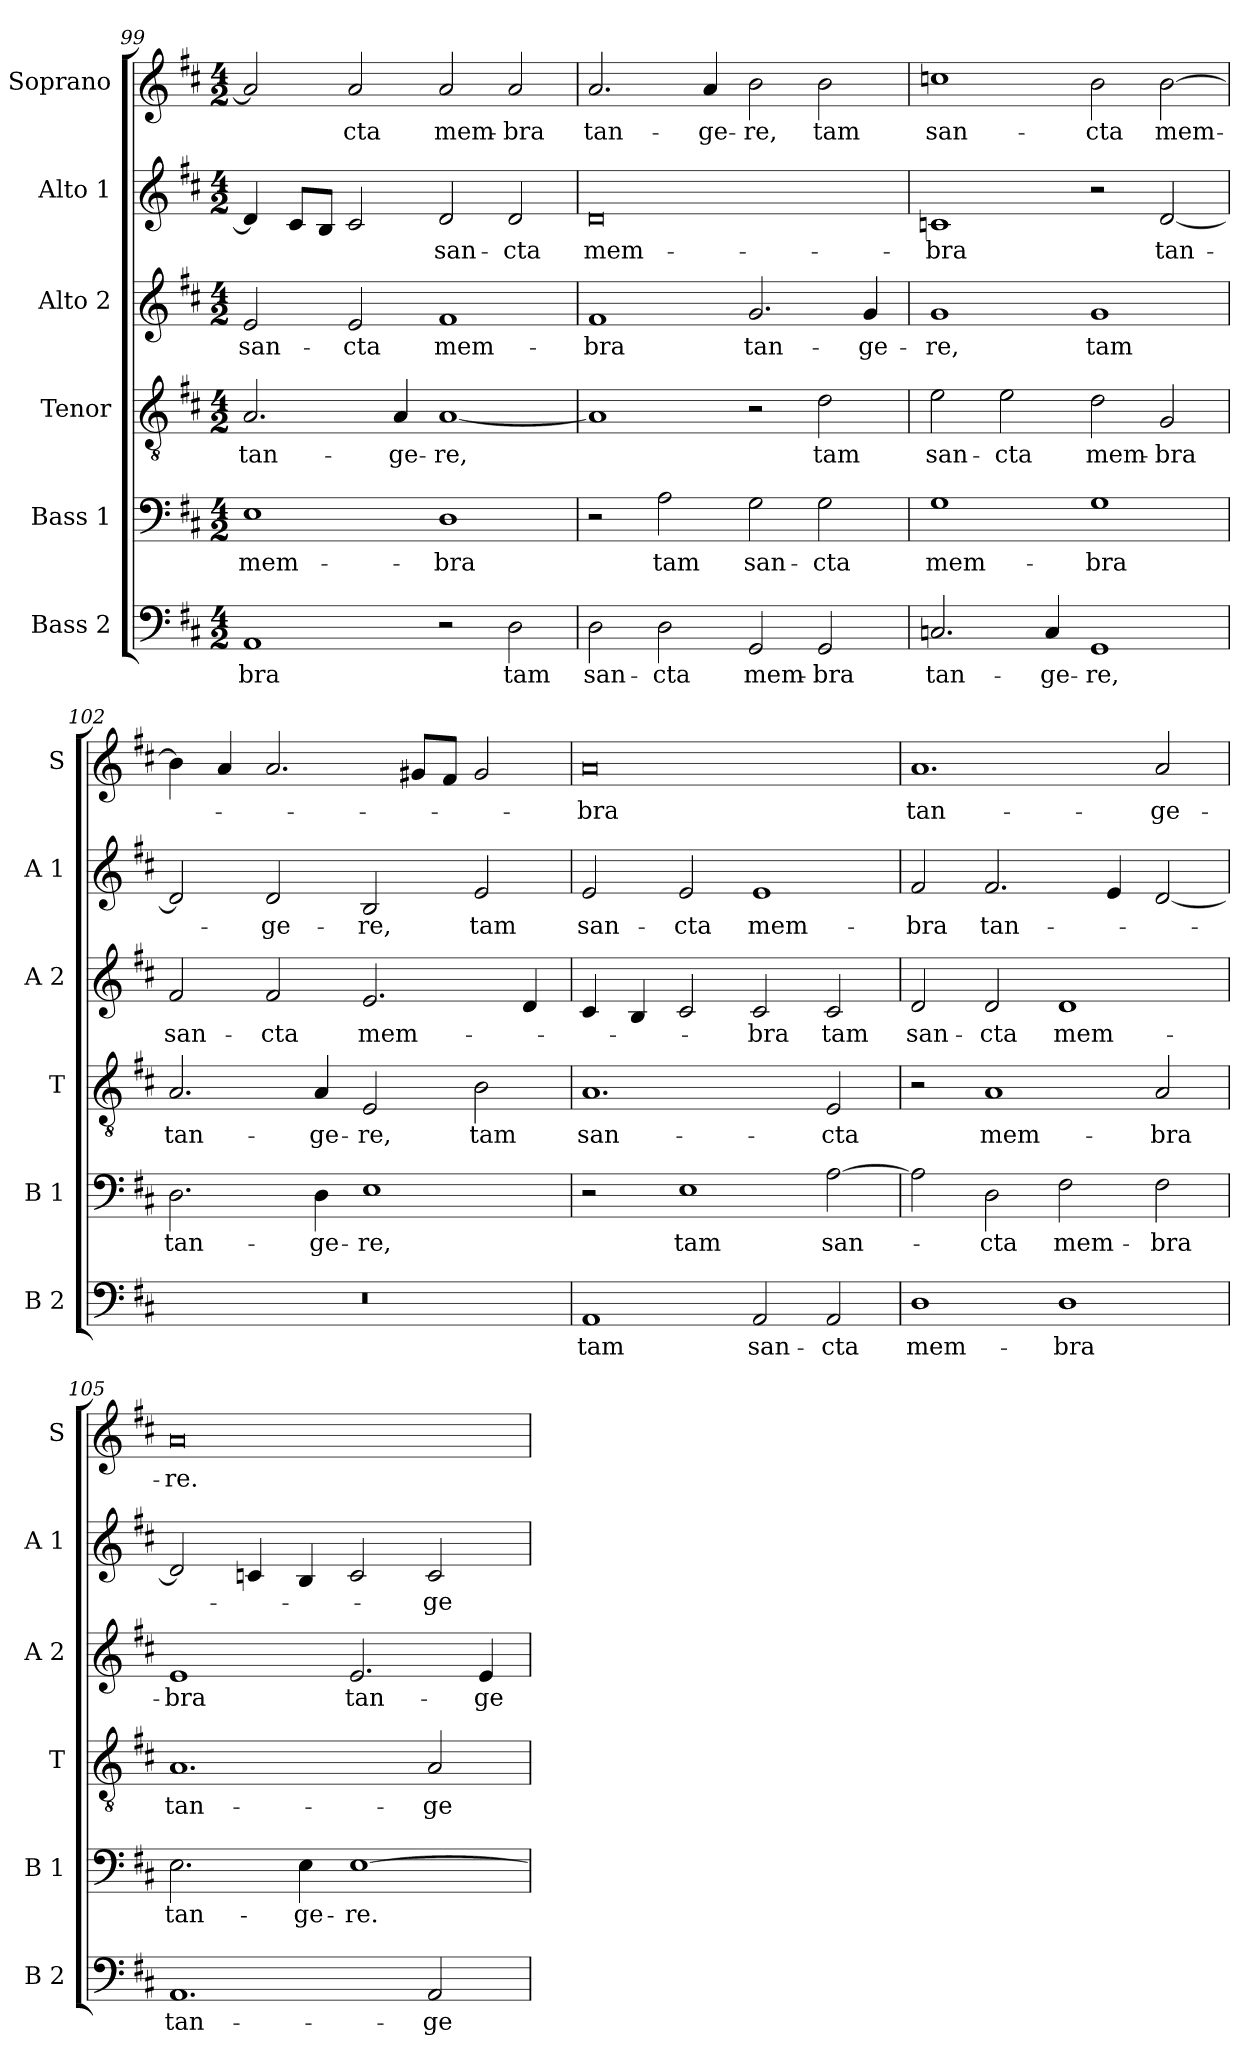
**kern	**text	**kern	**text	**kern	**text	**kern	**text	**kern	**text	**kern	**text
*part6	*part6	*part5	*part5	*part4	*part4	*part3	*part3	*part2	*part2	*part1	*part1
*staff6	*staff6	*staff5	*staff5	*staff4	*staff4	*staff3	*staff3	*staff2	*staff2	*staff1	*staff1
*I"Bass 2	*	*I"Bass 1	*	*I"Tenor	*	*I"Alto 2	*	*I"Alto 1	*	*I"Soprano	*
*I'B 2	*	*I'B 1	*	*I'T	*	*I'A 2	*	*I'A 1	*	*I'S	*
!!LO:LB:g=z
*clefF4	*	*clefF4	*	*clefGv2	*	*clefG2	*	*clefG2	*	*clefG2	*
*k[f#c#]	*	*k[f#c#]	*	*k[f#c#]	*	*k[f#c#]	*	*k[f#c#]	*	*k[f#c#]	*
*D:	*	*D:	*	*D:	*	*D:	*	*D:	*	*D:	*
*M4/2	*	*M4/2	*	*M4/2	*	*M4/2	*	*M4/2	*	*M4/2	*
=99	=99	=99	=99	=99	=99	=99	=99	=99	=99	=99	=99
!	!LO:LY:b	!	!LO:LY:b	!	!LO:LY:b	!	!LO:LY:b	!	!	!	!
1AA	-bra	1E	mem-	2.A/	tan-	2e/	san-	4d/]	.	2a/]	.
.	.	.	.	.	.	.	.	8c#/L	.	.	.
.	.	.	.	.	.	.	.	8B/J	.	.	.
!	!	!	!	!	!	!	!LO:LY:b	!	!	!	!LO:LY:b
.	.	.	.	.	.	2e/	-cta	2c#/	.	2a/	-cta
!	!	!	!	!	!LO:LY:b	!	!	!	!	!	!
.	.	.	.	4A/	-ge-	.	.	.	.	.	.
!	!	!	!LO:LY:b	!	!LO:LY:b	!	!LO:LY:b	!	!LO:LY:b	!	!LO:LY:b
2r	.	1D	-bra	[1A	-re,	1f#	mem-	2d/	san-	2a/	mem-
!	!LO:LY:b	!	!	!	!	!	!	!	!LO:LY:b	!	!LO:LY:b
2D\	tam	.	.	.	.	.	.	2d/	-cta	2a/	-bra
=100	=100	=100	=100	=100	=100	=100	=100	=100	=100	=100	=100
!	!LO:LY:b	!	!	!	!	!	!LO:LY:b	!	!LO:LY:b	!	!LO:LY:b
2D\	san-	2r	.	1A]	.	1f#	-bra	0d	mem-	2.a/	tan-
!	!LO:LY:b	!	!LO:LY:b	!	!	!	!	!	!	!	!
2D\	-cta	2A\	tam	.	.	.	.	.	.	.	.
!	!	!	!	!	!	!	!	!	!	!	!LO:LY:b
.	.	.	.	.	.	.	.	.	.	4a/	-ge-
!	!LO:LY:b	!	!LO:LY:b	!	!	!	!LO:LY:b	!	!	!	!LO:LY:b
2GG/	mem-	2G\	san-	2r	.	2.g/	tan-	.	.	2b\	-re,
!	!LO:LY:b	!	!LO:LY:b	!	!LO:LY:b	!	!	!	!	!	!LO:LY:b
2GG/	-bra	2G\	-cta	2d\	tam	.	.	.	.	2b\	tam
!	!	!	!	!	!	!	!LO:LY:b	!	!	!	!
.	.	.	.	.	.	4g/	-ge-	.	.	.	.
=101	=101	=101	=101	=101	=101	=101	=101	=101	=101	=101	=101
!	!LO:LY:b	!	!LO:LY:b	!	!LO:LY:b	!	!LO:LY:b	!	!LO:LY:b	!	!LO:LY:b
2.Cn/	tan-	1G	mem-	2e\	san-	1g	-re,	1cn	-bra	1ccn	san-
!	!	!	!	!	!LO:LY:b	!	!	!	!	!	!
.	.	.	.	2e\	-cta	.	.	.	.	.	.
!	!LO:LY:b	!	!	!	!	!	!	!	!	!	!
4C/	-ge-	.	.	.	.	.	.	.	.	.	.
!	!LO:LY:b	!	!LO:LY:b	!	!LO:LY:b	!	!LO:LY:b	!	!	!	!LO:LY:b
1GG	-re,	1G	-bra	2d\	mem-	1g	tam	2r	.	2b\	-cta
!	!	!	!	!	!LO:LY:b	!	!	!	!LO:LY:b	!	!LO:LY:b
.	.	.	.	2G/	-bra	.	.	[2d/	tan-	[2b\	mem-
=102	=102	=102	=102	=102	=102	=102	=102	=102	=102	=102	=102
!	!	!	!LO:LY:b	!	!LO:LY:b	!	!LO:LY:b	!	!	!	!
0r	.	2.D\	tan-	2.A/	tan-	2f#/	san-	2d/]	.	4b\]	.
.	.	.	.	.	.	.	.	.	.	4a/	.
!	!	!	!	!	!	!	!LO:LY:b	!	!LO:LY:b	!	!
.	.	.	.	.	.	2f#/	-cta	2d/	-ge-	2.a/	.
!	!	!	!LO:LY:b	!	!LO:LY:b	!	!	!	!	!	!
.	.	4D\	-ge-	4A/	-ge-	.	.	.	.	.	.
!	!	!	!LO:LY:b	!	!LO:LY:b	!	!LO:LY:b	!	!LO:LY:b	!	!
.	.	1E	-re,	2E/	-re,	2.e/	mem-	2B/	-re,	.	.
.	.	.	.	.	.	.	.	.	.	8g#X/L	.
.	.	.	.	.	.	.	.	.	.	8f#/J	.
!	!	!	!	!	!LO:LY:b	!	!	!	!LO:LY:b	!	!
.	.	.	.	2B\	tam	.	.	2e/	tam	2g#/	.
.	.	.	.	.	.	4d/	.	.	.	.	.
=103	=103	=103	=103	=103	=103	=103	=103	=103	=103	=103	=103
!	!LO:LY:b	!	!	!	!LO:LY:b	!	!	!	!LO:LY:b	!	!LO:LY:b
1AA	tam	2r	.	1.A	san-	4c#/	.	2e/	san-	0a	-bra
.	.	.	.	.	.	4B/	.	.	.	.	.
!	!	!	!LO:LY:b	!	!	!	!	!	!LO:LY:b	!	!
.	.	1E	tam	.	.	2c#/	.	2e/	-cta	.	.
!	!LO:LY:b	!	!	!	!	!	!LO:LY:b	!	!LO:LY:b	!	!
2AA/	san-	.	.	.	.	2c#/	-bra	1e	mem-	.	.
!	!LO:LY:b	!	!LO:LY:b	!	!LO:LY:b	!	!LO:LY:b	!	!	!	!
2AA/	-cta	[2A\	san-	2E/	-cta	2c#/	tam	.	.	.	.
=104	=104	=104	=104	=104	=104	=104	=104	=104	=104	=104	=104
!	!LO:LY:b	!	!	!	!	!	!LO:LY:b	!	!LO:LY:b	!	!LO:LY:b
1D	mem-	2A\]	.	2r	.	2d/	san-	2f#/	-bra	1.a	tan-
!	!	!	!LO:LY:b	!	!LO:LY:b	!	!LO:LY:b	!	!LO:LY:b	!	!
.	.	2D\	-cta	1A	mem-	2d/	-cta	2.f#/	tan-	.	.
!	!LO:LY:b	!	!LO:LY:b	!	!	!	!LO:LY:b	!	!	!	!
1D	-bra	2F#\	mem-	.	.	1d	mem-	.	.	.	.
.	.	.	.	.	.	.	.	4e/	.	.	.
!	!	!	!LO:LY:b	!	!LO:LY:b	!	!	!	!	!	!LO:LY:b
.	.	2F#\	-bra	2A/	-bra	.	.	[2d/	.	2a/	-ge-
=105	=105	=105	=105	=105	=105	=105	=105	=105	=105	=105	=105
!	!LO:LY:b	!	!LO:LY:b	!	!LO:LY:b	!	!LO:LY:b	!	!	!	!LO:LY:b
1.AA	tan-	2.E\	tan-	1.A	tan-	1e	-bra	2d/]	.	0a	-re.
.	.	.	.	.	.	.	.	4cn/	.	.	.
!	!	!	!LO:LY:b	!	!	!	!	!	!	!	!
.	.	4E\	-ge-	.	.	.	.	4B/	.	.	.
!	!	!	!LO:LY:b	!	!	!	!LO:LY:b	!	!	!	!
.	.	[1E	-re.	.	.	2.e/	tan-	2c/	.	.	.
!	!LO:LY:b	!	!	!	!LO:LY:b	!	!	!	!LO:LY:b	!	!
2AA/	-ge-	.	.	2A/	-ge-	.	.	2c/	-ge-	.	.
!	!	!	!	!	!	!	!LO:LY:b	!	!	!	!
.	.	.	.	.	.	4e/	-ge-	.	.	.	.
=	=	=	=	=	=	=	=	=	=	=	=
*-	*-	*-	*-	*-	*-	*-	*-	*-	*-	*-	*-
